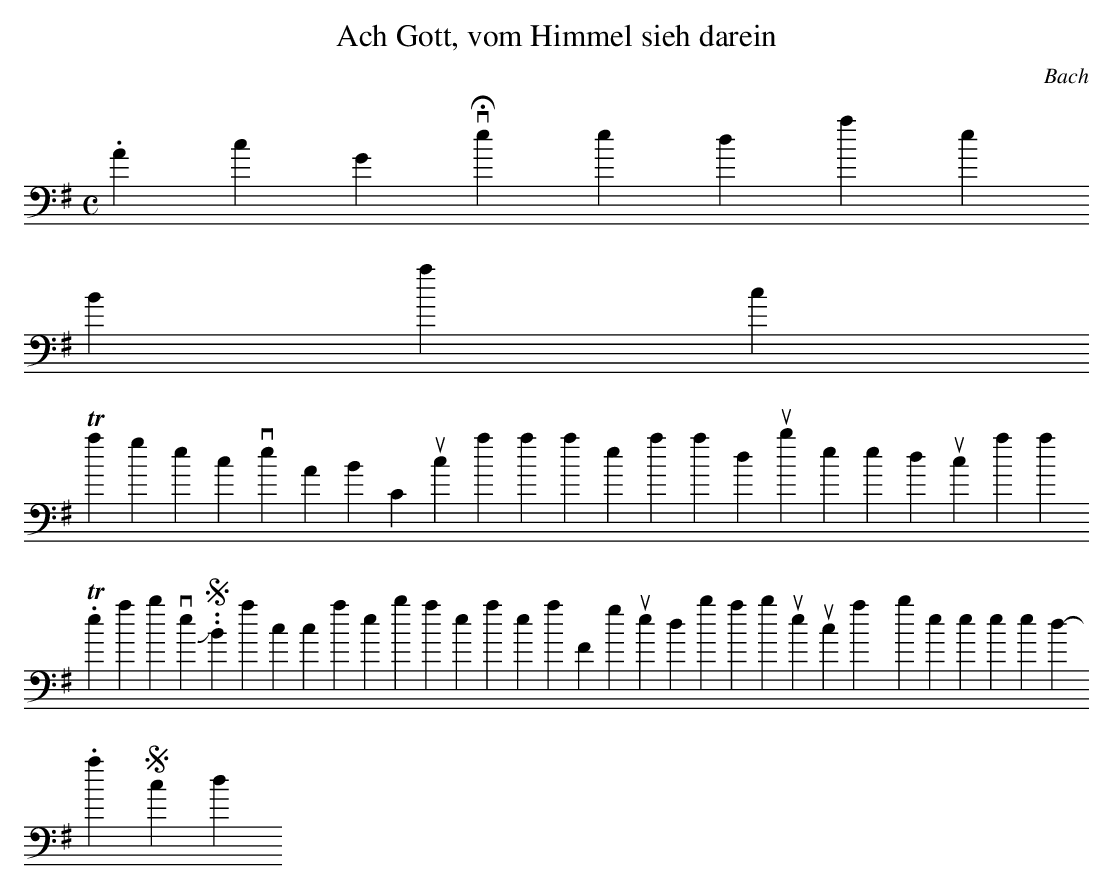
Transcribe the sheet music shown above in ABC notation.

X:1
T:Ach Gott, vom Himmel sieh darein
C:Bach
M:C
L:1/4
K:Em bass "#"e|a"+6"b"6"c'"+6"b/a/ |"6"^ga"#"He"-5"B|\ c/d/"#"e=f"9"e/d/ |"#"e2HA :|\ "6"f |g/"+6"f/eb/a/ g/"6"f/| e/d/"46 6"cy"#"HBe |=fc/d/"#"eA/B/ |"6"c/d/"#"eHA\ a|"6"^ga/=g/ "6"=f/e/ "-6"d/^c/|d"-5"^d"#"He |]
 3. Ach Gott, vom Himmel sieh darein
Bach
This page converts ABC musical notation to a simple partition and Numbered musical notation.
The above J.S. Bach chorale bassline appears with Figured bass but other music may be entered.
©2003-2009 Norman Schmidt
